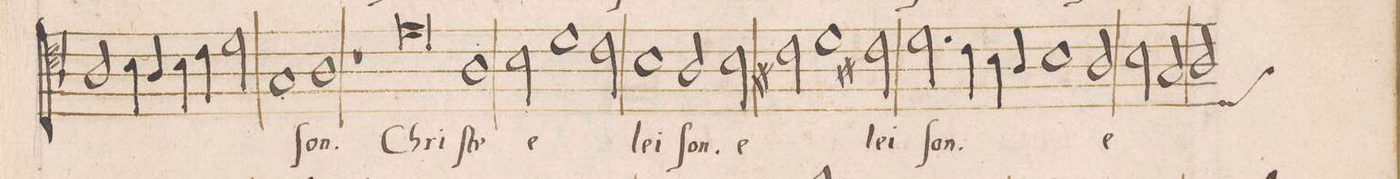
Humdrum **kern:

**kern	**text
*I"TENOR	*
*clefC4	*
*k[]	*
*met(C|)	*
*M2/1	*
2A/	.
4B\	.
4A/	.
4B\	.
4c\	.
2d\	.
=43	=43
1G	.
1A	-ſon.
=44	=44
1r	.
0e	Chri-
=45-	=45-
1A	-ſte
=46	=46
2B\	e-
1d	.
2c\	.
=47	=47
1B	lei-
2A/	-ſon.
2B\	e-
=48	=48
2c#X\	.
1d	.
2c#X\	-lei-
=49	=49
2.d\	-ſon.
4c\	.
4B\	.
4A/	.
1B\	.
=50-	=50-
2A/	e-
2B\	.
2G/	.
=51	=51
2A/	.
*custos:D	*
*-	*-
